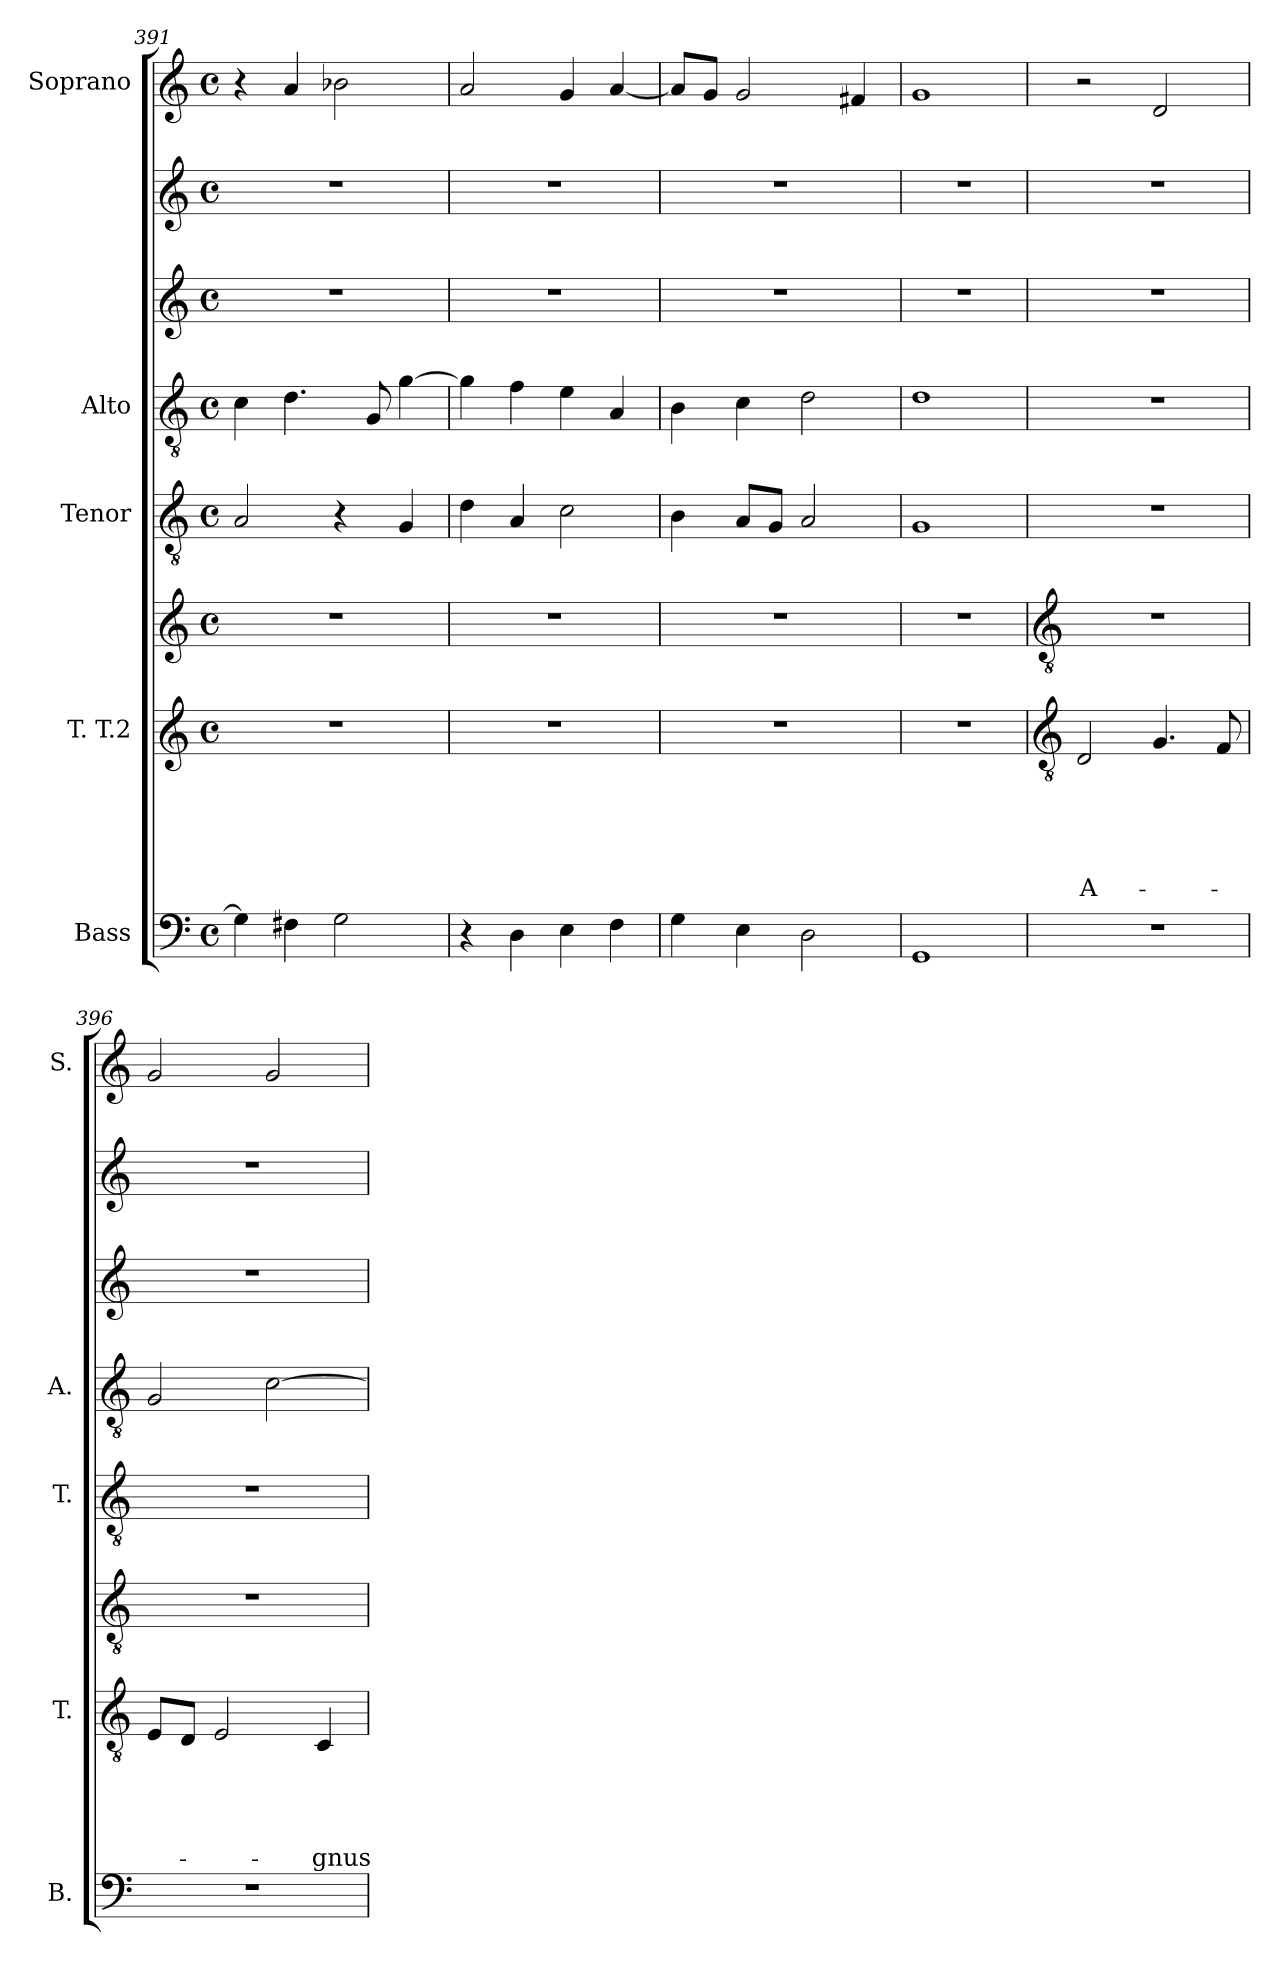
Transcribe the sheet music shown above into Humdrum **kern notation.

**kern	**kern	**text	**text	**text	**text	**text	**kern	**kern	**kern	**kern	**kern	**kern
*part7	*part6	*part6	*part6	*part6	*part6	*part6	*part6	*part5	*part4	*part3	*part2	*part1
*staff8	*staff7	*staff7	*staff7	*staff7	*staff7	*staff7	*staff6	*staff5	*staff4	*staff3	*staff2	*staff1
*I"Bass	*I"T. T.2	*	*	*	*	*	*	*I"Tenor	*I"Alto	*	*	*I"Soprano
*I'B.	*I'T.	*	*	*	*	*	*	*I'T.	*I'A.	*	*	*I'S.
*clefF4	*clefG2	*	*	*	*	*	*clefG2	*clefGv2	*clefGv2	*clefG2	*clefG2	*clefG2
*k[]	*k[]	*	*	*	*	*	*k[]	*k[]	*k[]	*k[]	*k[]	*k[]
*C:	*C:	*	*	*	*	*	*C:	*C:	*C:	*C:	*C:	*C:
*M4/4	*M4/4	*	*	*	*	*	*M4/4	*M4/4	*M4/4	*M4/4	*M4/4	*M4/4
*met(c)	*met(c)	*	*	*	*	*	*met(c)	*met(c)	*met(c)	*met(c)	*met(c)	*met(c)
=391	=391	=391	=391	=391	=391	=391	=391	=391	=391	=391	=391	=391
4G\]	1r	.	.	.	.	.	1r	2A/	4c\	1r	1r	4r
4F#X\	.	.	.	.	.	.	.	.	4.d\	.	.	4a/
2G\	.	.	.	.	.	.	.	4r	.	.	.	2b-X\
.	.	.	.	.	.	.	.	.	8G/	.	.	.
.	.	.	.	.	.	.	.	4G/	[>4g\	.	.	.
=392	=392	=392	=392	=392	=392	=392	=392	=392	=392	=392	=392	=392
4r	1r	.	.	.	.	.	1r	4d\	4g\]	1r	1r	2a/
4D\	.	.	.	.	.	.	.	4A/	4f\	.	.	.
4E\	.	.	.	.	.	.	.	2c\	4e\	.	.	4g/
4F\	.	.	.	.	.	.	.	.	4A/	.	.	[<4a/
=393	=393	=393	=393	=393	=393	=393	=393	=393	=393	=393	=393	=393
4G\	1r	.	.	.	.	.	1r	4B\	4B\	1r	1r	8a/L]
.	.	.	.	.	.	.	.	.	.	.	.	8g/J
4E\	.	.	.	.	.	.	.	8A/L	4c\	.	.	2g/
.	.	.	.	.	.	.	.	8G/J	.	.	.	.
2D\	.	.	.	.	.	.	.	2A/	2d\	.	.	.
.	.	.	.	.	.	.	.	.	.	.	.	4f#X/
=394	=394	=394	=394	=394	=394	=394	=394	=394	=394	=394	=394	=394
1GG	1r	.	.	.	.	.	1r	1G	1d	1r	1r	1g
!!LO:LB:g=z
=395!	=395!	=395!	=395!	=395!	=395!	=395!	=395!	=395!	=395!	=395!	=395!	=395!
*	*clefGv2	*	*	*	*	*	*clefGv2	*	*	*	*	*
!	!	!	!	!	!	!LO:LY:b	!	!	!	!	!	!
1r	2D/	.	.	.	.	A-	1r	1r	1r	1r	1r	2r
.	4.G/	.	.	.	.	.	.	.	.	.	.	2d/
.	8F/	.	.	.	.	.	.	.	.	.	.	.
=396	=396	=396	=396	=396	=396	=396	=396	=396	=396	=396	=396	=396
1r	8E/L	.	.	.	.	.	1r	1r	2G/	1r	1r	2g/
.	8D/J	.	.	.	.	.	.	.	.	.	.	.
.	2E/	.	.	.	.	.	.	.	.	.	.	.
.	.	.	.	.	.	.	.	.	[>2c\	.	.	2g/
!	!	!	!	!	!	!LO:LY:b	!	!	!	!	!	!
.	4C/	.	.	.	.	-gnus	.	.	.	.	.	.
=	=	=	=	=	=	=	=	=	=	=	=	=
*-	*-	*-	*-	*-	*-	*-	*-	*-	*-	*-	*-	*-
